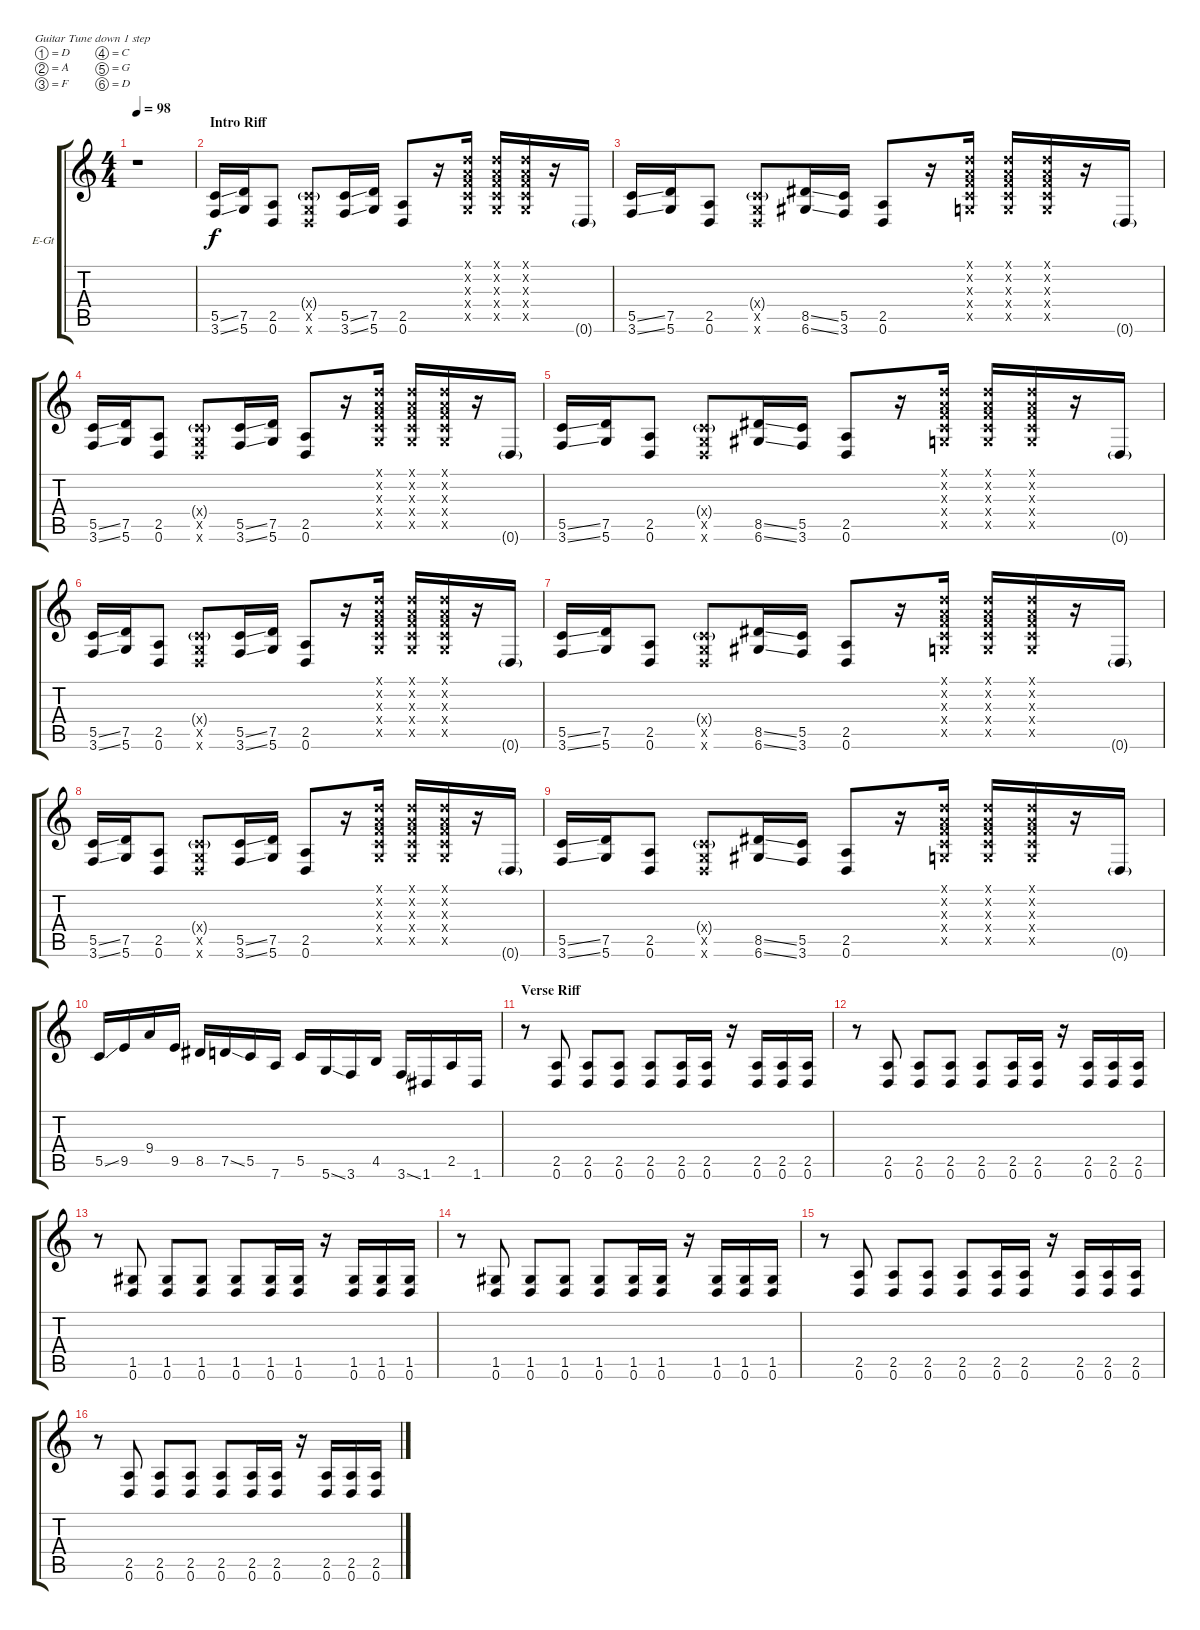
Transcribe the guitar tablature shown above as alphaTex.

\bracketExtendMode groupsimilarinstruments
\firstSystemTrackNameOrientation horizontal
\otherSystemsTrackNameOrientation horizontal
\track ("Dimebag Darrell" "E-Gt") {instrument synthbass2}
\staff {score tabs}
\tuning (D4 A3 F3 C3 G2 D2)
\ts (4 4)
\tempo 98
\clef g2
\ks c
r.1{dy f instrument synthbass2} |
\section ("" "Intro Riff")
(5.5{ss} 3.6{ss}).16 (7.5 5.6).16 (2.5 0.6).8 (0.4{g x} 0.5{x} 0.6{x}).8 (5.5{ss} 3.6{ss}).16 (7.5 5.6).16 (2.5 0.6).8 r.16 (0.1{x} 0.2{x} 0.3{x} 0.4{x} 0.5{x}).16 (0.1{x} 0.2{x} 0.3{x} 0.4{x} 0.5{x}).16 (0.1{x} 0.2{x} 0.3{x} 0.4{x} 0.5{x}).16 r.16 0.6{g}.16 |
(5.5{ss} 3.6{ss}).16 (7.5 5.6).16 (2.5 0.6).8 (0.4{g x} 0.5{x} 0.6{x}).8 (8.5{ss} 6.6{ss}).16 (5.5 3.6).16 (2.5 0.6).8 r.16 (0.1{x} 0.2{x} 0.3{x} 0.4{x} 0.5{x}).16 (0.1{x} 0.2{x} 0.3{x} 0.4{x} 0.5{x}).16 (0.1{x} 0.2{x} 0.3{x} 0.4{x} 0.5{x}).16 r.16 0.6{g}.16 |
(5.5{ss} 3.6{ss}).16 (7.5 5.6).16 (2.5 0.6).8 (0.4{g x} 0.5{x} 0.6{x}).8 (5.5{ss} 3.6{ss}).16 (7.5 5.6).16 (2.5 0.6).8 r.16 (0.1{x} 0.2{x} 0.3{x} 0.4{x} 0.5{x}).16 (0.1{x} 0.2{x} 0.3{x} 0.4{x} 0.5{x}).16 (0.1{x} 0.2{x} 0.3{x} 0.4{x} 0.5{x}).16 r.16 0.6{g}.16 |
(5.5{ss} 3.6{ss}).16 (7.5 5.6).16 (2.5 0.6).8 (0.4{g x} 0.5{x} 0.6{x}).8 (8.5{ss} 6.6{ss}).16 (5.5 3.6).16 (2.5 0.6).8 r.16 (0.1{x} 0.2{x} 0.3{x} 0.4{x} 0.5{x}).16 (0.1{x} 0.2{x} 0.3{x} 0.4{x} 0.5{x}).16 (0.1{x} 0.2{x} 0.3{x} 0.4{x} 0.5{x}).16 r.16 0.6{g}.16 |
(5.5{ss} 3.6{ss}).16 (7.5 5.6).16 (2.5 0.6).8 (0.4{g x} 0.5{x} 0.6{x}).8 (5.5{ss} 3.6{ss}).16 (7.5 5.6).16 (2.5 0.6).8 r.16 (0.1{x} 0.2{x} 0.3{x} 0.4{x} 0.5{x}).16 (0.1{x} 0.2{x} 0.3{x} 0.4{x} 0.5{x}).16 (0.1{x} 0.2{x} 0.3{x} 0.4{x} 0.5{x}).16 r.16 0.6{g}.16 |
(5.5{ss} 3.6{ss}).16 (7.5 5.6).16 (2.5 0.6).8 (0.4{g x} 0.5{x} 0.6{x}).8 (8.5{ss} 6.6{ss}).16 (5.5 3.6).16 (2.5 0.6).8 r.16 (0.1{x} 0.2{x} 0.3{x} 0.4{x} 0.5{x}).16 (0.1{x} 0.2{x} 0.3{x} 0.4{x} 0.5{x}).16 (0.1{x} 0.2{x} 0.3{x} 0.4{x} 0.5{x}).16 r.16 0.6{g}.16 |
(5.5{ss} 3.6{ss}).16 (7.5 5.6).16 (2.5 0.6).8 (0.4{g x} 0.5{x} 0.6{x}).8 (5.5{ss} 3.6{ss}).16 (7.5 5.6).16 (2.5 0.6).8 r.16 (0.1{x} 0.2{x} 0.3{x} 0.4{x} 0.5{x}).16 (0.1{x} 0.2{x} 0.3{x} 0.4{x} 0.5{x}).16 (0.1{x} 0.2{x} 0.3{x} 0.4{x} 0.5{x}).16 r.16 0.6{g}.16 |
(5.5{ss} 3.6{ss}).16 (7.5 5.6).16 (2.5 0.6).8 (0.4{g x} 0.5{x} 0.6{x}).8 (8.5{ss} 6.6{ss}).16 (5.5 3.6).16 (2.5 0.6).8 r.16 (0.1{x} 0.2{x} 0.3{x} 0.4{x} 0.5{x}).16 (0.1{x} 0.2{x} 0.3{x} 0.4{x} 0.5{x}).16 (0.1{x} 0.2{x} 0.3{x} 0.4{x} 0.5{x}).16 r.16 0.6{g}.16 |
5.5{ss}.16 9.5.16 9.4.16 9.5.16 8.5.16 7.5{ss}.16 5.5.16 7.6.16 5.5.16 5.6{ss}.16 3.6.16 4.5.16 3.6{ss}.16 1.6.16 2.5.16 1.6.16 |
\section ("" "Verse Riff")
r.8 (2.5 0.6).8 (2.5 0.6).8 (2.5 0.6).8 (2.5 0.6).8 (2.5 0.6).16 (2.5 0.6).16 r.16 (2.5 0.6).16 (2.5 0.6).16 (2.5 0.6).16 |
r.8 (2.5 0.6).8 (2.5 0.6).8 (2.5 0.6).8 (2.5 0.6).8 (2.5 0.6).16 (2.5 0.6).16 r.16 (2.5 0.6).16 (2.5 0.6).16 (2.5 0.6).16 |
r.8 (1.5 0.6).8 (1.5 0.6).8 (1.5 0.6).8 (1.5 0.6).8 (1.5 0.6).16 (1.5 0.6).16 r.16 (1.5 0.6).16 (1.5 0.6).16 (1.5 0.6).16 |
r.8 (1.5 0.6).8 (1.5 0.6).8 (1.5 0.6).8 (1.5 0.6).8 (1.5 0.6).16 (1.5 0.6).16 r.16 (1.5 0.6).16 (1.5 0.6).16 (1.5 0.6).16 |
r.8 (2.5 0.6).8 (2.5 0.6).8 (2.5 0.6).8 (2.5 0.6).8 (2.5 0.6).16 (2.5 0.6).16 r.16 (2.5 0.6).16 (2.5 0.6).16 (2.5 0.6).16 |
r.8 (2.5 0.6).8 (2.5 0.6).8 (2.5 0.6).8 (2.5 0.6).8 (2.5 0.6).16 (2.5 0.6).16 r.16 (2.5 0.6).16 (2.5 0.6).16 (2.5 0.6).16
